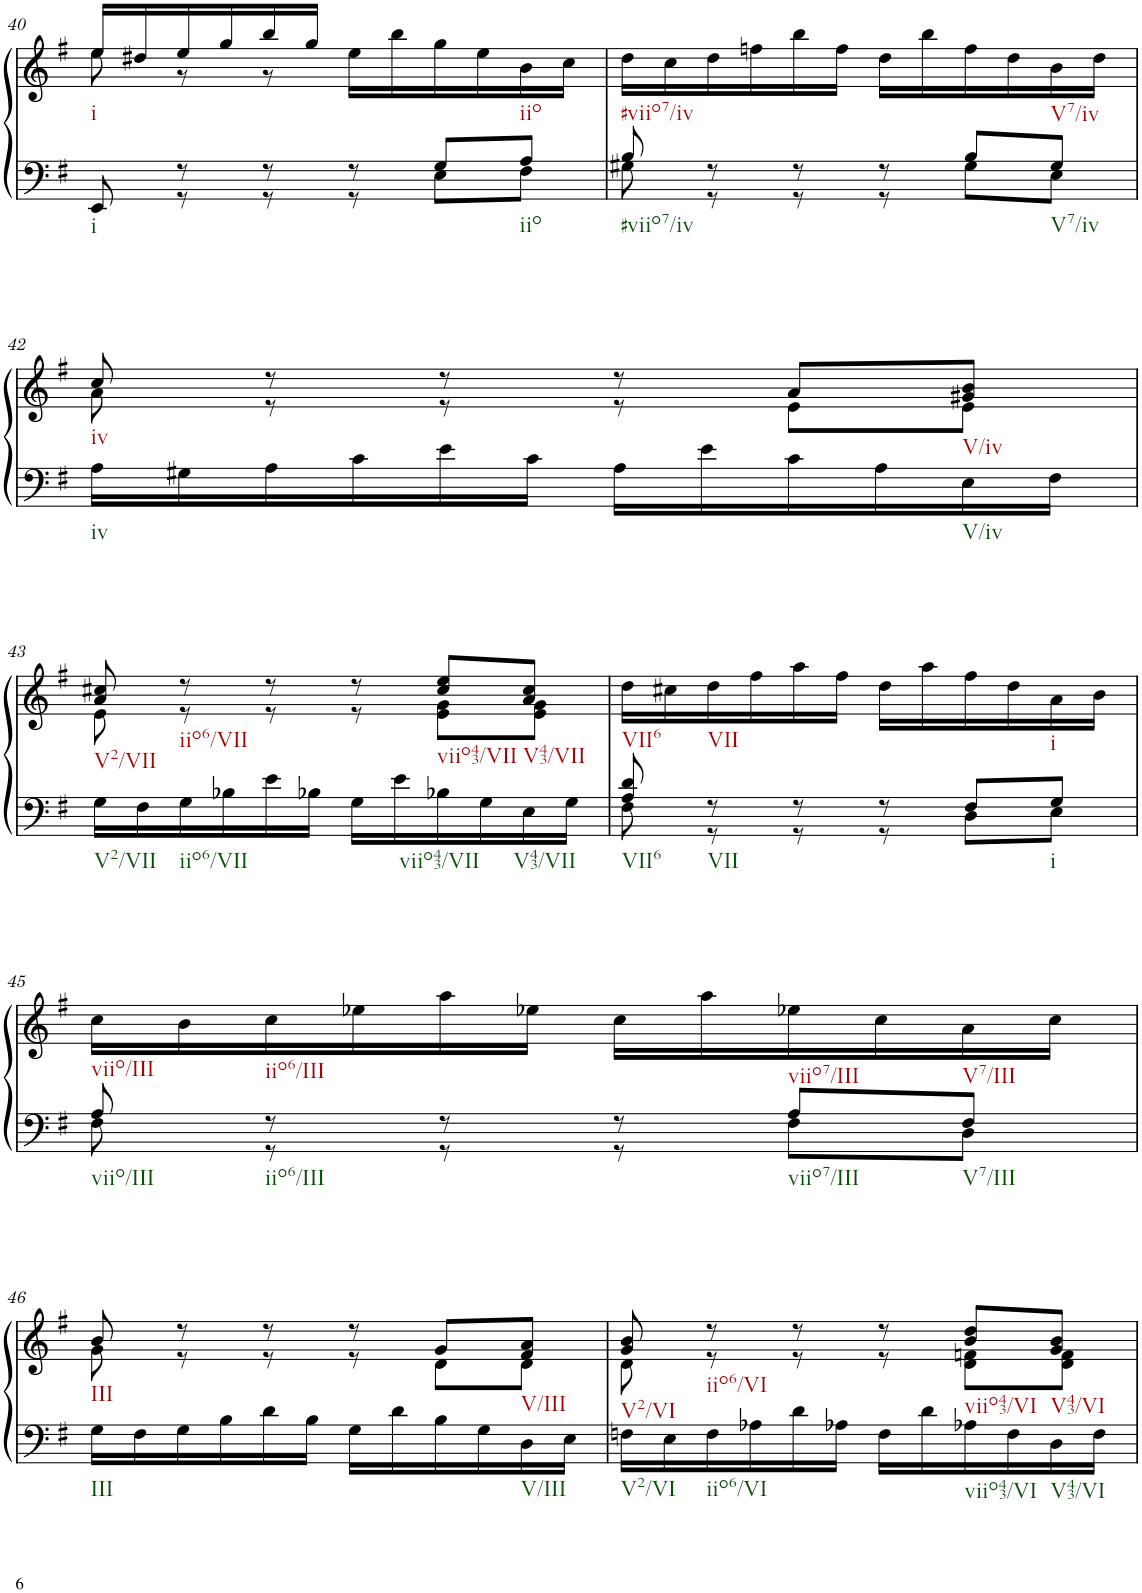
**kern	**kern
*part1	*part1
*staff2	*staff1
*I"unbenannt9	*
!!LO:PB:g=z
*clefF4	*clefG2
*k[f#]	*k[f#]
*M6/8	*M6/8
=40	=40
*^	*^
8EE/	8ryy	16ee/LL	8ee\
.	.	16dd#X/	.
8r	8r	16ee/	8r
.	.	16gg/	.
8r	8r	16bb/	8r
.	.	16gg/JJ	.
8r	8r	8ryy	16ee\LL
.	.	.	16bb\
8G/L	8E\L	4ryy	16gg\
.	.	.	16ee\
8A/J	8F#\J	.	16b\
.	.	.	16cc\JJ
=41	=41	=41	=41
8B/	8G#X\	2.ryy	16dd\LL
.	.	.	16cc\
8r	8r	.	16dd\
.	.	.	16ffn\
8r	8r	.	16bb\
.	.	.	16ff\JJ
8r	8r	.	16dd\LL
.	.	.	16bb\
8B/L	8G#\L	.	16ff\
.	.	.	16dd\
8G#/J	8E\J	.	16b\
.	.	.	16dd\JJ
!!LO:LB:g=z	!!
=42	=42	=42	=42
2.ryy	16A\LL	8cc/	8a\
.	16G#X\	.	.
.	16A\	8r	8r
.	16c\	.	.
.	16e\	8r	8r
.	16c\JJ	.	.
.	16A\LL	8r	8r
.	16e\	.	.
.	16c\	8a/L	8e\L
.	16A\	.	.
.	16E\	8g#X/ 8b/J	8e\J
.	16F#\JJ	.	.
!!LO:LB:g=z	!!
=43	=43	=43	=43
2.ryy	16G\LL	8a/ 8cc#X/	8e\
.	16F#\	.	.
.	16G\	8r	8r
.	16B-X\	.	.
.	16e\	8r	8r
.	16B-X\JJ	.	.
.	16G\LL	8r	8r
.	16e\	.	.
.	16B-X\	8cc#/ 8ee/L	8e\ 8g\L
.	16G\	.	.
.	16E\	8a/ 8cc#/J	8e\ 8g\J
.	16G\JJ	.	.
=44	=44	=44	=44
8A/ 8d/	8F#\	2.ryy	16dd\LL
.	.	.	16cc#X\
8r	8r	.	16dd\
.	.	.	16ff#\
8r	8r	.	16aa\
.	.	.	16ff#\JJ
8r	8r	.	16dd\LL
.	.	.	16aa\
8F#/L	8D\L	.	16ff#\
.	.	.	16dd\
8G/J	8E\J	.	16a\
.	.	.	16b\JJ
!!LO:LB:g=z	!!
=45	=45	=45	=45
8A/	8F#\	2.ryy	16cc\LL
.	.	.	16b\
8r	8r	.	16cc\
.	.	.	16ee-X\
8r	8r	.	16aa\
.	.	.	16ee-X\JJ
8r	8r	.	16cc\LL
.	.	.	16aa\
8A/L	8F#\L	.	16ee-X\
.	.	.	16cc\
8F#/J	8D\J	.	16a\
.	.	.	16cc\JJ
!!LO:LB:g=z	!!
=46	=46	=46	=46
2.ryy	16G\LL	8b/	8g\
.	16F#\	.	.
.	16G\	8r	8r
.	16B\	.	.
.	16d\	8r	8r
.	16B\JJ	.	.
.	16G\LL	8r	8r
.	16d\	.	.
.	16B\	8g/L	8d\L
.	16G\	.	.
.	16D\	8f#/ 8a/J	8d\J
.	16E\JJ	.	.
=47	=47	=47	=47
2.ryy	16Fn\LL	8g/ 8b/	8d\
.	16E\	.	.
.	16F\	8r	8r
.	16A-X\	.	.
.	16d\	8r	8r
.	16A-X\JJ	.	.
.	16F\LL	8r	8r
.	16d\	.	.
.	16A-X\	8b/ 8dd/L	8d\ 8fn\L
.	16F\	.	.
.	16D\	8g/ 8b/J	8d\ 8f\J
.	16F\JJ	.	.
*v	*v	*	*
*	*v	*v
=	=
*-	*-
